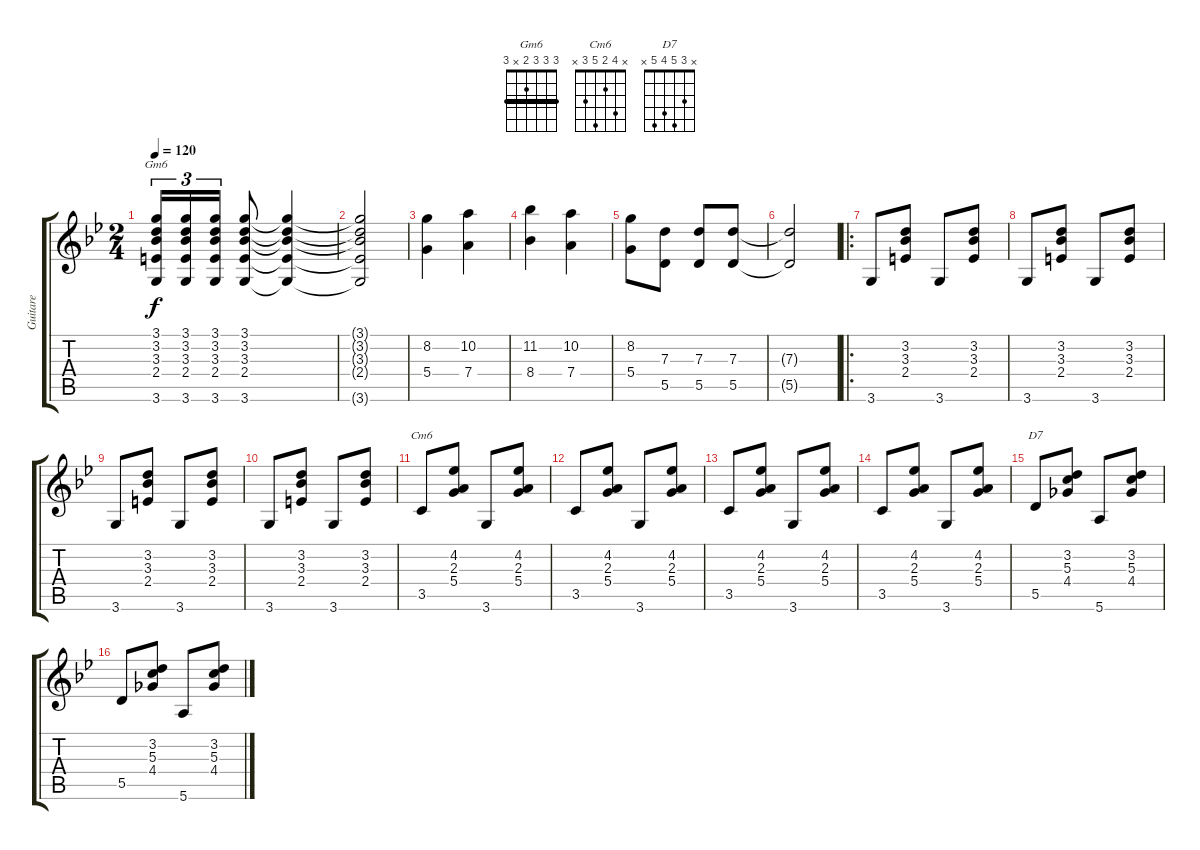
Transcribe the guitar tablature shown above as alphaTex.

\track ("Guitare" "Guitare") {instrument acousticguitarnylon}
\staff {score tabs}
\tuning (E4 B3 G3 D3 A2 E2) {hide}
\chord ("Gm6" 3 3 3 2 x 3) {barre 3}
\chord ("Cm6" x 4 2 5 3 x)
\chord ("D7" x 3 5 4 5 x)
\ts (2 4)
\tempo 120
\clef g2
\ks bb
(3.1 3.2 3.3 2.4 3.6).16{tu (3 2) ch "Gm6" dy f instrument acousticguitarnylon} (3.1 3.2 3.3 2.4 3.6).16{tu (3 2)} (3.1 3.2 3.3 2.4 3.6).16{tu (3 2)} (3.1 3.2 3.3 2.4 3.6).8 (3.1{t} 3.2{t} 3.3{t} 2.4{t} 3.6{t}).4 |
(3.1{t} 3.2{t} 3.3{t} 2.4{t} 3.6{t}).2 |
(8.2 5.4).4 (10.2 7.4).4 |
(11.2 8.4).4 (10.2 7.4).4 |
(8.2 5.4).8 (7.3 5.5).8 (7.3 5.5).8 (7.3 5.5).8 |
(7.3{t} 5.5{t}).2 |
\ro
3.6.8 (3.2 3.3 2.4).8 3.6.8 (3.2 3.3 2.4).8 |
3.6.8 (3.2 3.3 2.4).8 3.6.8 (3.2 3.3 2.4).8 |
3.6.8 (3.2 3.3 2.4).8 3.6.8 (3.2 3.3 2.4).8 |
3.6.8 (3.2 3.3 2.4).8 3.6.8 (3.2 3.3 2.4).8 |
3.5.8{ch "Cm6"} (4.2 2.3 5.4).8 3.6.8 (4.2 2.3 5.4).8 |
3.5.8 (4.2 2.3 5.4).8 3.6.8 (4.2 2.3 5.4).8 |
3.5.8 (4.2 2.3 5.4).8 3.6.8 (4.2 2.3 5.4).8 |
3.5.8 (4.2 2.3 5.4).8 3.6.8 (4.2 2.3 5.4).8 |
5.5.8{ch "D7"} (3.2 5.3 4.4).8 5.6.8 (3.2 5.3 4.4).8 |
5.5.8 (3.2 5.3 4.4).8 5.6.8 (3.2 5.3 4.4).8
